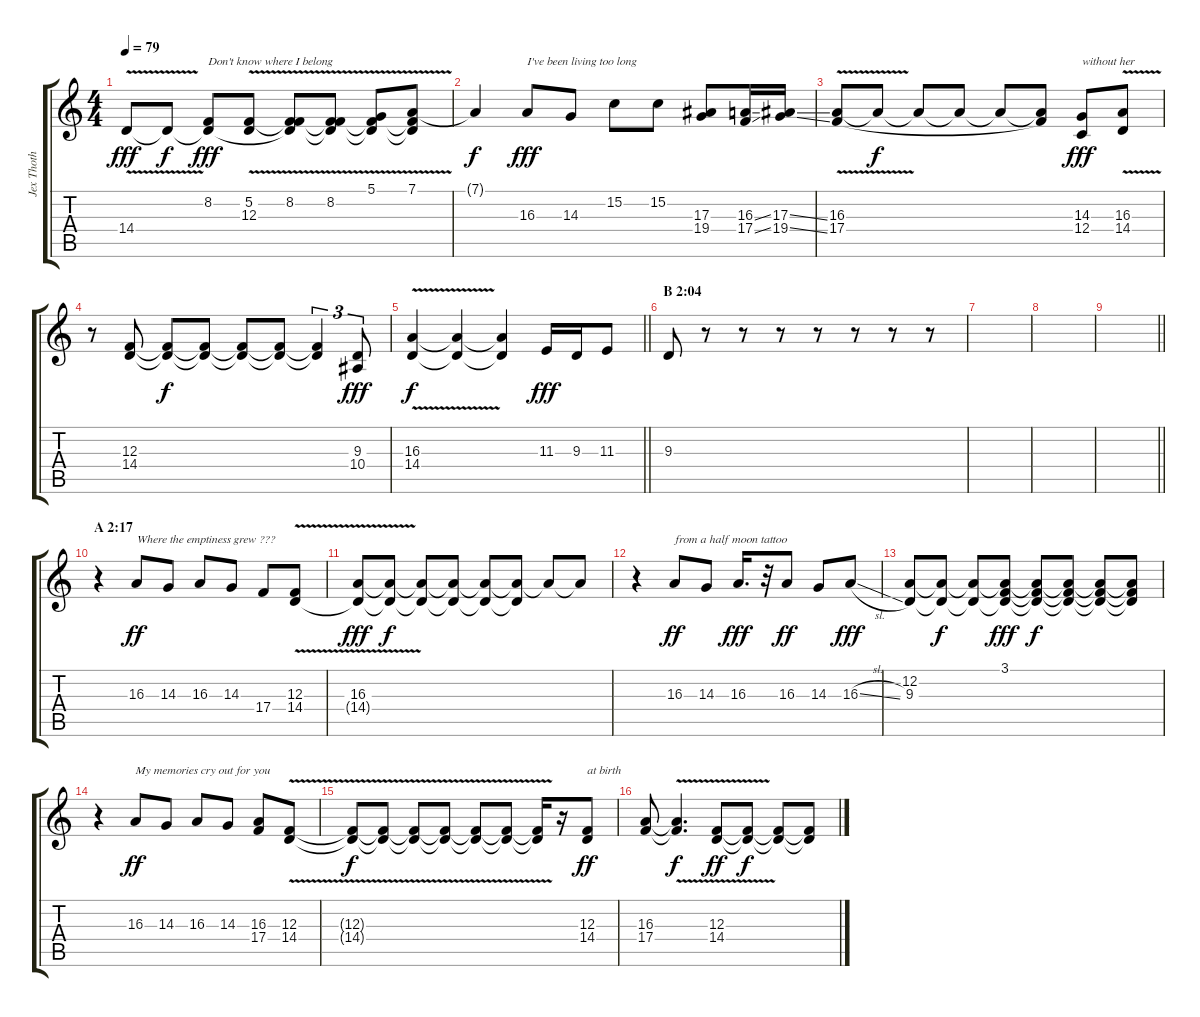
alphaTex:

\track ("Jex Thoth (vocals right)" "Jex Thoth ") {instrument trombone}
\staff {score tabs}
\tuning (D4 A3 F3 C3 G2 D2) {hide}
\ts (4 4)
\tempo 79
\clef g2
\ks c
14.4{v}.8{dy fff} 14.4{t}.8{dy f} (8.2 14.4{t}).8{txt "Don't know where I belong" dy fff} (5.2 12.3{v}).8 (8.2 12.3{t} 14.4{v t}).8 (8.2 12.3{t} 14.4{v t}).8 (5.1 12.3{t} 14.4{v t}).8 (7.1 12.3{t} 14.4{v t}).8 |
7.1{t}.4{dy f} 16.3.8{txt "I've been living too long" dy fff} 14.3.8 15.2.8 15.2.8 (17.3 19.4).8 (16.3{ss} 17.4{ss}).16 (17.3{ss} 19.4{ss}).16 |
(16.3{v} 17.4).8 16.3{t}.8{dy f} 16.3{t}.8 16.3{t}.8 16.3{t}.8 (16.3{t} 17.4{t}).8 (14.3 12.4).8{txt "without her" dy fff} (16.3{v} 14.4).8 |
r.8 (12.3 14.4).8 (12.3{t} 14.4{t}).8{dy f} (12.3{t} 14.4{t}).8 (12.3{t} 14.4{t}).8 (12.3{t} 14.4{t}).8 (12.3{t} 14.4{t}).4{tu (3 2)} (9.3 10.4).8{tu (3 2) dy fff} |
\barLineRight lightlight
(16.3{v} 14.4).4{dy f} (16.3{t} 14.4{t}).4 (16.3{t} 14.4{t}).4 11.3.16{dy fff} 9.3.16 11.3.8 |
\section ("" "B 2:04")
9.3.8 r.8 r.8 r.8 r.8 r.8 r.8 r.8 |
|
|
\barLineRight lightlight
|
\section ("" "A 2:17")
r.4 16.3.8{txt "Where the emptiness grew ???" dy ff} 14.3.8 16.3.8 14.3.8 17.4.8 (12.3{v} 14.4{v}).8 |
(16.3{v} 14.4{t}).8{dy fff} (16.3{t} 14.4{t}).8{dy f} (16.3{t} 14.4{t}).8 (16.3{t} 14.4{t}).8 (16.3{t} 14.4{t}).8 (16.3{t} 14.4{t}).8 16.3{t}.8 16.3{t}.8 |
r.4 16.3.8{txt "from a half moon tattoo" dy ff} 14.3.8 16.3.16{d dy fff} r.32 16.3.8{dy ff} 14.3.8 16.3{sl}.8{dy fff} |
(12.2 9.3).8 (12.2{t} 9.3{t}).8{dy f} (12.2{t} 9.3{t}).8 (3.1 12.2{t} 9.3{t}).8{dy fff} (3.1{t} 12.2{t} 9.3{t}).8{dy f} (3.1{t} 12.2{t} 9.3{t}).8 (3.1{t} 12.2{t} 9.3{t}).8 (3.1{t} 12.2{t} 9.3{t}).8 |
r.4 16.3.8{txt "My memories cry out for you" dy ff} 14.3.8 16.3.8 14.3.8 (16.3 17.4).8 (12.3 14.4{v}).8 |
(12.3{t} 14.4{t}).8{dy f} (12.3{v t} 14.4{v t}).8 (12.3{v t} 14.4{v t}).8 (12.3{v t} 14.4{v t}).8 (12.3{v t} 14.4{v t}).8 (12.3{v t} 14.4{v t}).8 (12.3{v t} 14.4{v t}).16 r.16 (12.3 14.4).8{txt "at birth" dy ff} |
(16.3 17.4).8 (16.3{v t} 17.4{v t}).4{d dy f} (12.3{v} 14.4{v}).8{dy ff} (12.3{t} 14.4{t}).8{dy f} (12.3{t} 14.4{t}).8 (12.3{t} 14.4{t}).8
